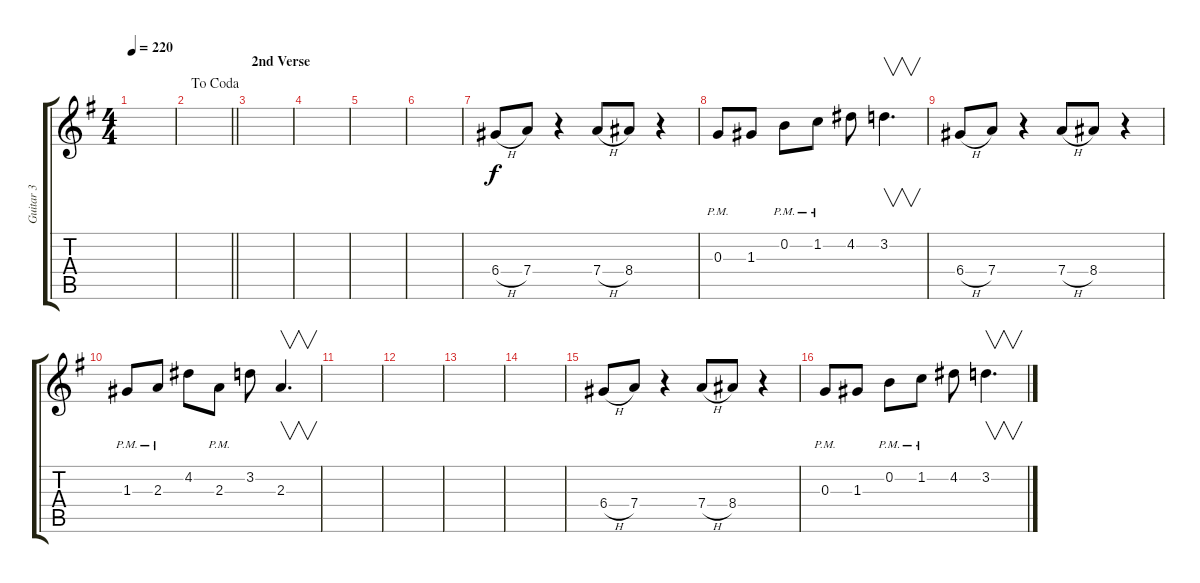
\track ("Guitar 3" "Guitar 3") {instrument distortionguitar}
\staff {score tabs}
\tuning (E4 B3 G3 D3 A2 D2) {hide}
\ts (4 4)
\tempo 220
\clef g2
\ks eminor
|
\jump dacoda
\barLineRight lightlight
|
\section ("" "2nd Verse")
|
|
|
|
6.4{h}.8 7.4.8 r.4 7.4{h}.8 8.4.8 r.4 |
0.3{pm}.8 1.3.8 0.2{pm}.8 1.2{pm}.8 4.2.8 3.2.4{v d} |
6.4{h}.8 7.4.8 r.4 7.4{h}.8 8.4.8 r.4 |
1.3{pm}.8 2.3{pm}.8 4.2.8 2.3{pm}.8 3.2.8 2.3.4{v d} |
|
|
|
|
6.4{h}.8 7.4.8 r.4 7.4{h}.8 8.4.8 r.4 |
0.3{pm}.8 1.3.8 0.2{pm}.8 1.2{pm}.8 4.2.8 3.2.4{v d}
